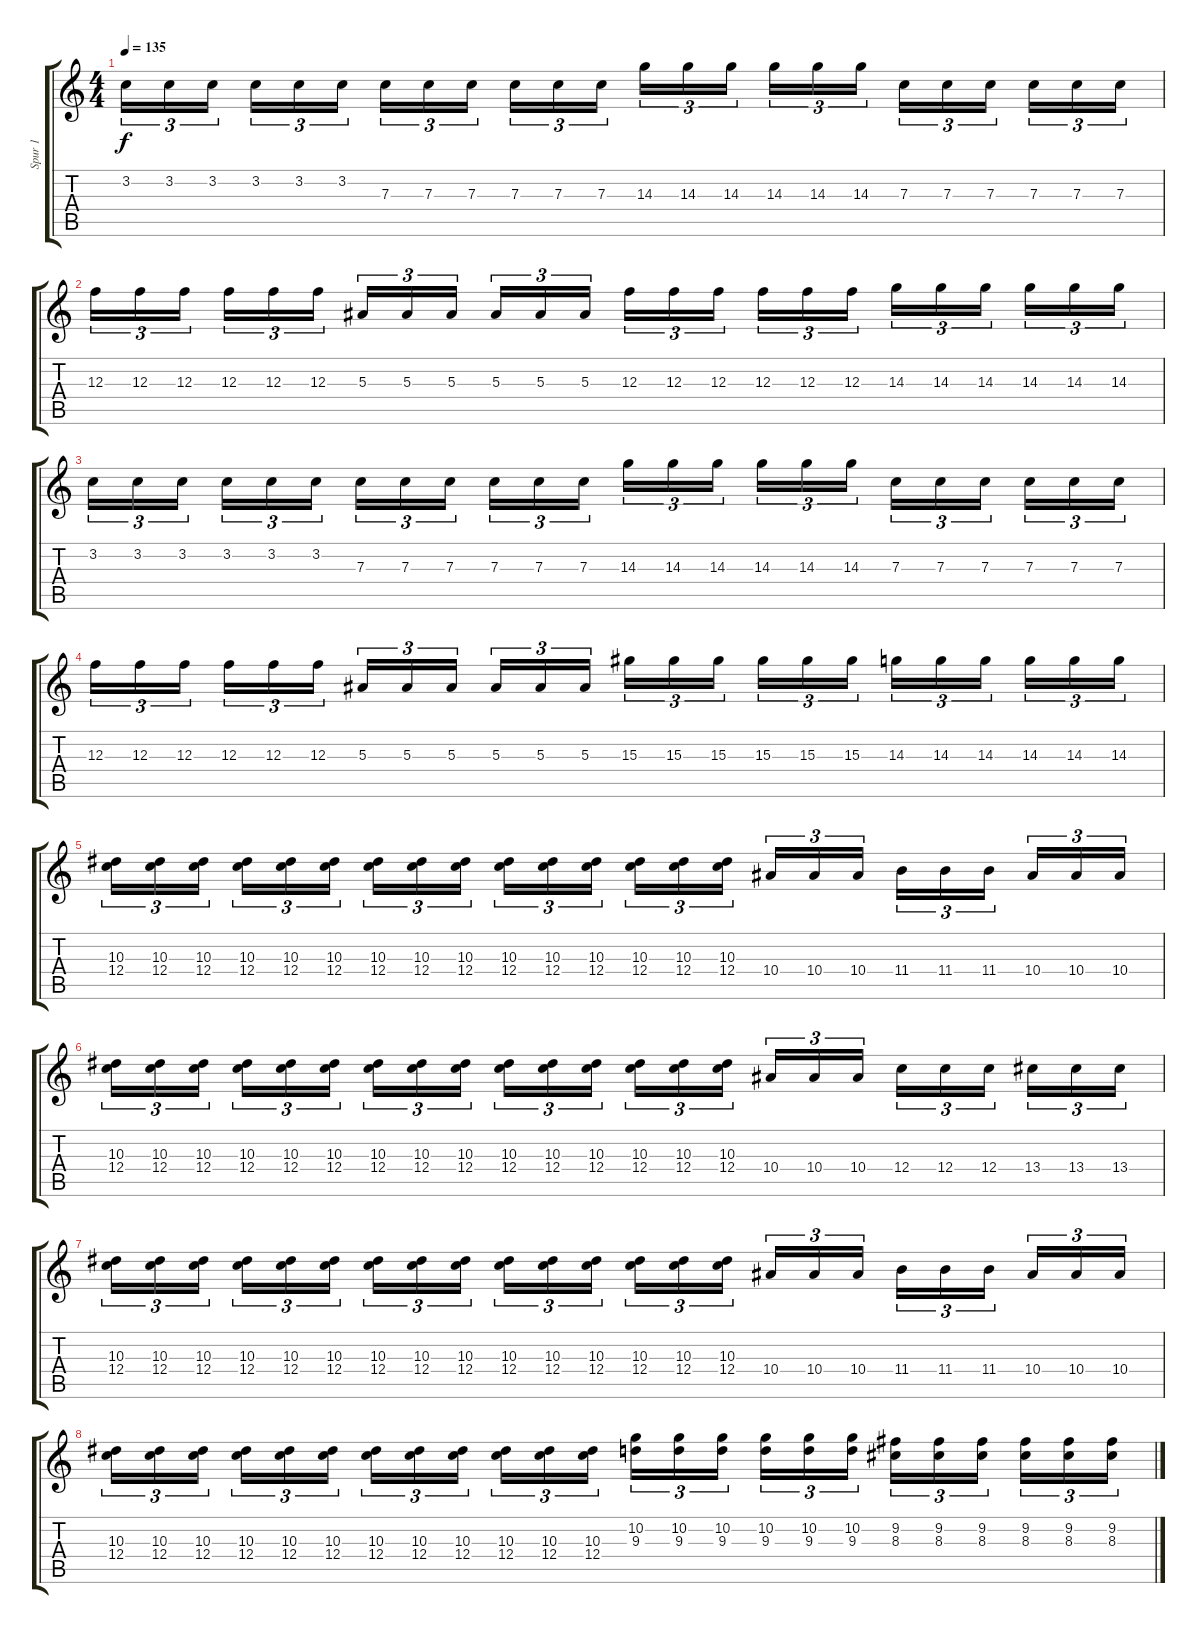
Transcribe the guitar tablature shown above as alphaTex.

\track ("Spur 1" "Spur 1") {instrument distortionguitar}
\staff {score tabs}
\tuning (D4 A3 F3 C3 G2 C2) {hide}
\ts (4 4)
\tempo 135
\clef g2
\ks c
3.2.16{tu (3 2) dy f} 3.2.16{tu (3 2)} 3.2.16{tu (3 2) beam splitsecondary} 3.2.16{tu (3 2)} 3.2.16{tu (3 2)} 3.2.16{tu (3 2)} 7.3.16{tu (3 2)} 7.3.16{tu (3 2)} 7.3.16{tu (3 2) beam splitsecondary} 7.3.16{tu (3 2)} 7.3.16{tu (3 2)} 7.3.16{tu (3 2)} 14.3.16{tu (3 2)} 14.3.16{tu (3 2)} 14.3.16{tu (3 2) beam splitsecondary} 14.3.16{tu (3 2)} 14.3.16{tu (3 2)} 14.3.16{tu (3 2)} 7.3.16{tu (3 2)} 7.3.16{tu (3 2)} 7.3.16{tu (3 2) beam splitsecondary} 7.3.16{tu (3 2)} 7.3.16{tu (3 2)} 7.3.16{tu (3 2)} |
12.3.16{tu (3 2)} 12.3.16{tu (3 2)} 12.3.16{tu (3 2) beam splitsecondary} 12.3.16{tu (3 2)} 12.3.16{tu (3 2)} 12.3.16{tu (3 2)} 5.3.16{tu (3 2)} 5.3.16{tu (3 2)} 5.3.16{tu (3 2) beam splitsecondary} 5.3.16{tu (3 2)} 5.3.16{tu (3 2)} 5.3.16{tu (3 2)} 12.3.16{tu (3 2)} 12.3.16{tu (3 2)} 12.3.16{tu (3 2) beam splitsecondary} 12.3.16{tu (3 2)} 12.3.16{tu (3 2)} 12.3.16{tu (3 2)} 14.3.16{tu (3 2)} 14.3.16{tu (3 2)} 14.3.16{tu (3 2) beam splitsecondary} 14.3.16{tu (3 2)} 14.3.16{tu (3 2)} 14.3.16{tu (3 2)} |
3.2.16{tu (3 2)} 3.2.16{tu (3 2)} 3.2.16{tu (3 2) beam splitsecondary} 3.2.16{tu (3 2)} 3.2.16{tu (3 2)} 3.2.16{tu (3 2)} 7.3.16{tu (3 2)} 7.3.16{tu (3 2)} 7.3.16{tu (3 2) beam splitsecondary} 7.3.16{tu (3 2)} 7.3.16{tu (3 2)} 7.3.16{tu (3 2)} 14.3.16{tu (3 2)} 14.3.16{tu (3 2)} 14.3.16{tu (3 2) beam splitsecondary} 14.3.16{tu (3 2)} 14.3.16{tu (3 2)} 14.3.16{tu (3 2)} 7.3.16{tu (3 2)} 7.3.16{tu (3 2)} 7.3.16{tu (3 2) beam splitsecondary} 7.3.16{tu (3 2)} 7.3.16{tu (3 2)} 7.3.16{tu (3 2)} |
12.3.16{tu (3 2)} 12.3.16{tu (3 2)} 12.3.16{tu (3 2) beam splitsecondary} 12.3.16{tu (3 2)} 12.3.16{tu (3 2)} 12.3.16{tu (3 2)} 5.3.16{tu (3 2)} 5.3.16{tu (3 2)} 5.3.16{tu (3 2) beam splitsecondary} 5.3.16{tu (3 2)} 5.3.16{tu (3 2)} 5.3.16{tu (3 2)} 15.3.16{tu (3 2)} 15.3.16{tu (3 2)} 15.3.16{tu (3 2) beam splitsecondary} 15.3.16{tu (3 2)} 15.3.16{tu (3 2)} 15.3.16{tu (3 2)} 14.3.16{tu (3 2)} 14.3.16{tu (3 2)} 14.3.16{tu (3 2) beam splitsecondary} 14.3.16{tu (3 2)} 14.3.16{tu (3 2)} 14.3.16{tu (3 2)} |
(10.3 12.4).16{tu (3 2)} (10.3 12.4).16{tu (3 2)} (10.3 12.4).16{tu (3 2) beam splitsecondary} (10.3 12.4).16{tu (3 2)} (10.3 12.4).16{tu (3 2)} (10.3 12.4).16{tu (3 2)} (10.3 12.4).16{tu (3 2)} (10.3 12.4).16{tu (3 2)} (10.3 12.4).16{tu (3 2) beam splitsecondary} (10.3 12.4).16{tu (3 2)} (10.3 12.4).16{tu (3 2)} (10.3 12.4).16{tu (3 2)} (10.3 12.4).16{tu (3 2)} (10.3 12.4).16{tu (3 2)} (10.3 12.4).16{tu (3 2) beam splitsecondary} 10.4.16{tu (3 2)} 10.4.16{tu (3 2)} 10.4.16{tu (3 2)} 11.4.16{tu (3 2)} 11.4.16{tu (3 2)} 11.4.16{tu (3 2) beam splitsecondary} 10.4.16{tu (3 2)} 10.4.16{tu (3 2)} 10.4.16{tu (3 2)} |
(10.3 12.4).16{tu (3 2)} (10.3 12.4).16{tu (3 2)} (10.3 12.4).16{tu (3 2) beam splitsecondary} (10.3 12.4).16{tu (3 2)} (10.3 12.4).16{tu (3 2)} (10.3 12.4).16{tu (3 2)} (10.3 12.4).16{tu (3 2)} (10.3 12.4).16{tu (3 2)} (10.3 12.4).16{tu (3 2) beam splitsecondary} (10.3 12.4).16{tu (3 2)} (10.3 12.4).16{tu (3 2)} (10.3 12.4).16{tu (3 2)} (10.3 12.4).16{tu (3 2)} (10.3 12.4).16{tu (3 2)} (10.3 12.4).16{tu (3 2) beam splitsecondary} 10.4.16{tu (3 2)} 10.4.16{tu (3 2)} 10.4.16{tu (3 2)} 12.4.16{tu (3 2)} 12.4.16{tu (3 2)} 12.4.16{tu (3 2) beam splitsecondary} 13.4.16{tu (3 2)} 13.4.16{tu (3 2)} 13.4.16{tu (3 2)} |
(10.3 12.4).16{tu (3 2)} (10.3 12.4).16{tu (3 2)} (10.3 12.4).16{tu (3 2) beam splitsecondary} (10.3 12.4).16{tu (3 2)} (10.3 12.4).16{tu (3 2)} (10.3 12.4).16{tu (3 2)} (10.3 12.4).16{tu (3 2)} (10.3 12.4).16{tu (3 2)} (10.3 12.4).16{tu (3 2) beam splitsecondary} (10.3 12.4).16{tu (3 2)} (10.3 12.4).16{tu (3 2)} (10.3 12.4).16{tu (3 2)} (10.3 12.4).16{tu (3 2)} (10.3 12.4).16{tu (3 2)} (10.3 12.4).16{tu (3 2) beam splitsecondary} 10.4.16{tu (3 2)} 10.4.16{tu (3 2)} 10.4.16{tu (3 2)} 11.4.16{tu (3 2)} 11.4.16{tu (3 2)} 11.4.16{tu (3 2) beam splitsecondary} 10.4.16{tu (3 2)} 10.4.16{tu (3 2)} 10.4.16{tu (3 2)} |
(10.3 12.4).16{tu (3 2)} (10.3 12.4).16{tu (3 2)} (10.3 12.4).16{tu (3 2) beam splitsecondary} (10.3 12.4).16{tu (3 2)} (10.3 12.4).16{tu (3 2)} (10.3 12.4).16{tu (3 2)} (10.3 12.4).16{tu (3 2)} (10.3 12.4).16{tu (3 2)} (10.3 12.4).16{tu (3 2) beam splitsecondary} (10.3 12.4).16{tu (3 2)} (10.3 12.4).16{tu (3 2)} (10.3 12.4).16{tu (3 2)} (10.2 9.3).16{tu (3 2)} (10.2 9.3).16{tu (3 2)} (10.2 9.3).16{tu (3 2) beam splitsecondary} (10.2 9.3).16{tu (3 2)} (10.2 9.3).16{tu (3 2)} (10.2 9.3).16{tu (3 2)} (9.2 8.3).16{tu (3 2)} (9.2 8.3).16{tu (3 2)} (9.2 8.3).16{tu (3 2) beam splitsecondary} (9.2 8.3).16{tu (3 2)} (9.2 8.3).16{tu (3 2)} (9.2 8.3).16{tu (3 2)}
